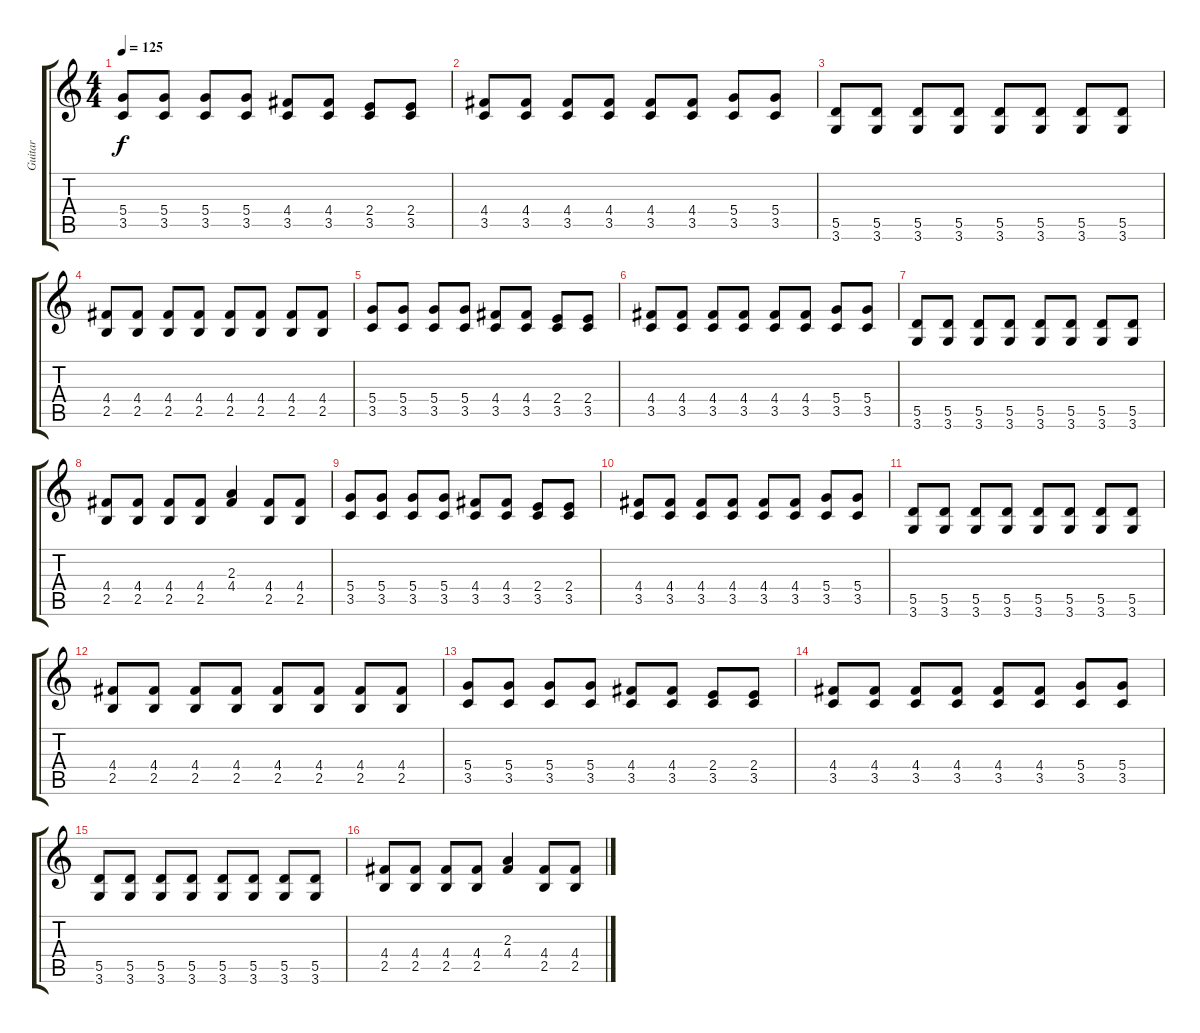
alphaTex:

\track ("Guitar" "Guitar") {instrument overdrivenguitar}
\staff {score tabs}
\tuning (E4 B3 G3 D3 A2 E2) {hide}
\ts (4 4)
\tempo 125
\clef g2
\ks c
(5.4 3.5).8{dy f instrument overdrivenguitar} (5.4 3.5).8 (5.4 3.5).8 (5.4 3.5).8 (4.4 3.5).8 (4.4 3.5).8 (2.4 3.5).8 (2.4 3.5).8 |
(4.4 3.5).8 (4.4 3.5).8 (4.4 3.5).8 (4.4 3.5).8 (4.4 3.5).8 (4.4 3.5).8 (5.4 3.5).8 (5.4 3.5).8 |
(5.5 3.6).8 (5.5 3.6).8 (5.5 3.6).8 (5.5 3.6).8 (5.5 3.6).8 (5.5 3.6).8 (5.5 3.6).8 (5.5 3.6).8 |
(4.4 2.5).8 (4.4 2.5).8 (4.4 2.5).8 (4.4 2.5).8 (4.4 2.5).8 (4.4 2.5).8 (4.4 2.5).8 (4.4 2.5).8 |
(5.4 3.5).8 (5.4 3.5).8 (5.4 3.5).8 (5.4 3.5).8 (4.4 3.5).8 (4.4 3.5).8 (2.4 3.5).8 (2.4 3.5).8 |
(4.4 3.5).8 (4.4 3.5).8 (4.4 3.5).8 (4.4 3.5).8 (4.4 3.5).8 (4.4 3.5).8 (5.4 3.5).8 (5.4 3.5).8 |
(5.5 3.6).8 (5.5 3.6).8 (5.5 3.6).8 (5.5 3.6).8 (5.5 3.6).8 (5.5 3.6).8 (5.5 3.6).8 (5.5 3.6).8 |
(4.4 2.5).8 (4.4 2.5).8 (4.4 2.5).8 (4.4 2.5).8 (2.3 4.4).4 (4.4 2.5).8 (4.4 2.5).8 |
(5.4 3.5).8 (5.4 3.5).8 (5.4 3.5).8 (5.4 3.5).8 (4.4 3.5).8 (4.4 3.5).8 (2.4 3.5).8 (2.4 3.5).8 |
(4.4 3.5).8 (4.4 3.5).8 (4.4 3.5).8 (4.4 3.5).8 (4.4 3.5).8 (4.4 3.5).8 (5.4 3.5).8 (5.4 3.5).8 |
(5.5 3.6).8 (5.5 3.6).8 (5.5 3.6).8 (5.5 3.6).8 (5.5 3.6).8 (5.5 3.6).8 (5.5 3.6).8 (5.5 3.6).8 |
(4.4 2.5).8 (4.4 2.5).8 (4.4 2.5).8 (4.4 2.5).8 (4.4 2.5).8 (4.4 2.5).8 (4.4 2.5).8 (4.4 2.5).8 |
(5.4 3.5).8 (5.4 3.5).8 (5.4 3.5).8 (5.4 3.5).8 (4.4 3.5).8 (4.4 3.5).8 (2.4 3.5).8 (2.4 3.5).8 |
(4.4 3.5).8 (4.4 3.5).8 (4.4 3.5).8 (4.4 3.5).8 (4.4 3.5).8 (4.4 3.5).8 (5.4 3.5).8 (5.4 3.5).8 |
(5.5 3.6).8 (5.5 3.6).8 (5.5 3.6).8 (5.5 3.6).8 (5.5 3.6).8 (5.5 3.6).8 (5.5 3.6).8 (5.5 3.6).8 |
(4.4 2.5).8 (4.4 2.5).8 (4.4 2.5).8 (4.4 2.5).8 (2.3 4.4).4 (4.4 2.5).8 (4.4 2.5).8
